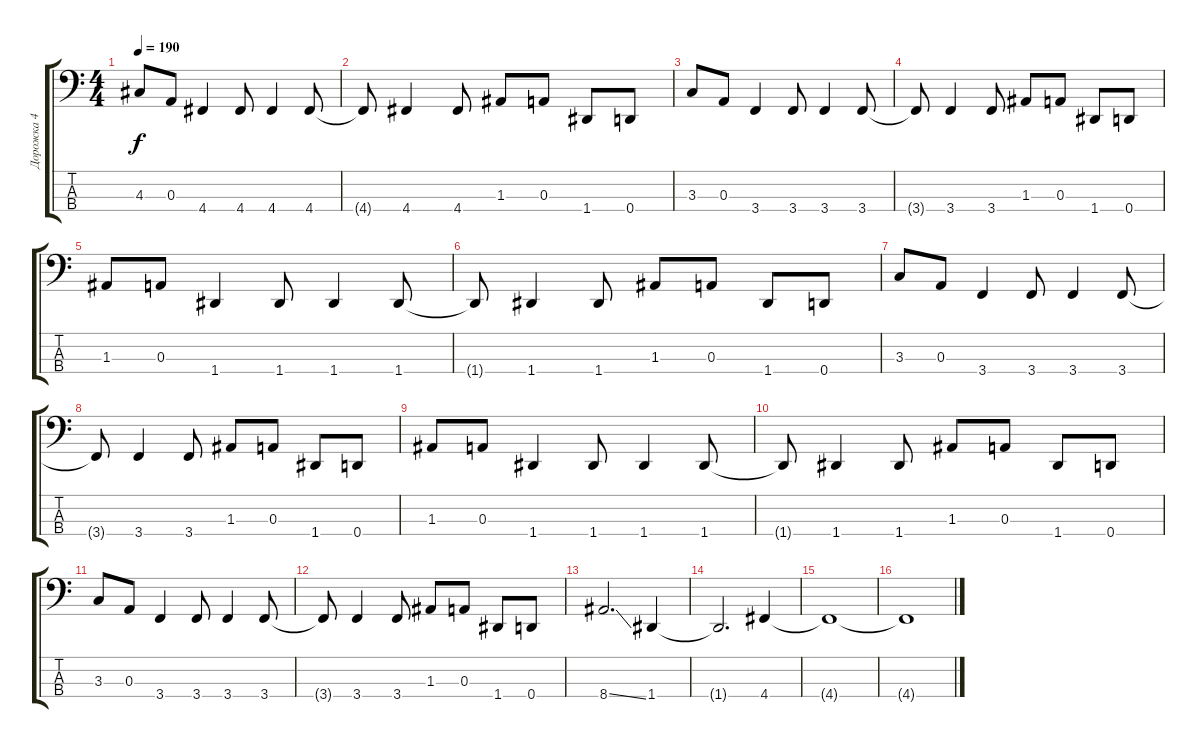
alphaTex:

\track ("Дорожка 4" "Дорожка 4") {instrument electricbassfinger}
\staff {score tabs}
\tuning (G2 D2 A1 D1) {hide}
\ts (4 4)
\tempo 190
\clef f4
\ks c
4.3.8{dy f} 0.3.8 4.4.4 4.4.8 4.4.4 4.4.8 |
4.4{t}.8 4.4.4 4.4.8 1.3.8 0.3.8 1.4.8 0.4.8 |
3.3.8 0.3.8 3.4.4 3.4.8 3.4.4 3.4.8 |
3.4{t}.8 3.4.4 3.4.8 1.3.8 0.3.8 1.4.8 0.4.8 |
1.3.8 0.3.8 1.4.4 1.4.8 1.4.4 1.4.8 |
1.4{t}.8 1.4.4 1.4.8 1.3.8 0.3.8 1.4.8 0.4.8 |
3.3.8 0.3.8 3.4.4 3.4.8 3.4.4 3.4.8 |
3.4{t}.8 3.4.4 3.4.8 1.3.8 0.3.8 1.4.8 0.4.8 |
1.3.8 0.3.8 1.4.4 1.4.8 1.4.4 1.4.8 |
1.4{t}.8 1.4.4 1.4.8 1.3.8 0.3.8 1.4.8 0.4.8 |
3.3.8 0.3.8 3.4.4 3.4.8 3.4.4 3.4.8 |
3.4{t}.8 3.4.4 3.4.8 1.3.8 0.3.8 1.4.8 0.4.8 |
8.4{ss}.2{d} 1.4.4 |
1.4{t}.2{d} 4.4.4 |
4.4{t}.1 |
4.4{t}.1
